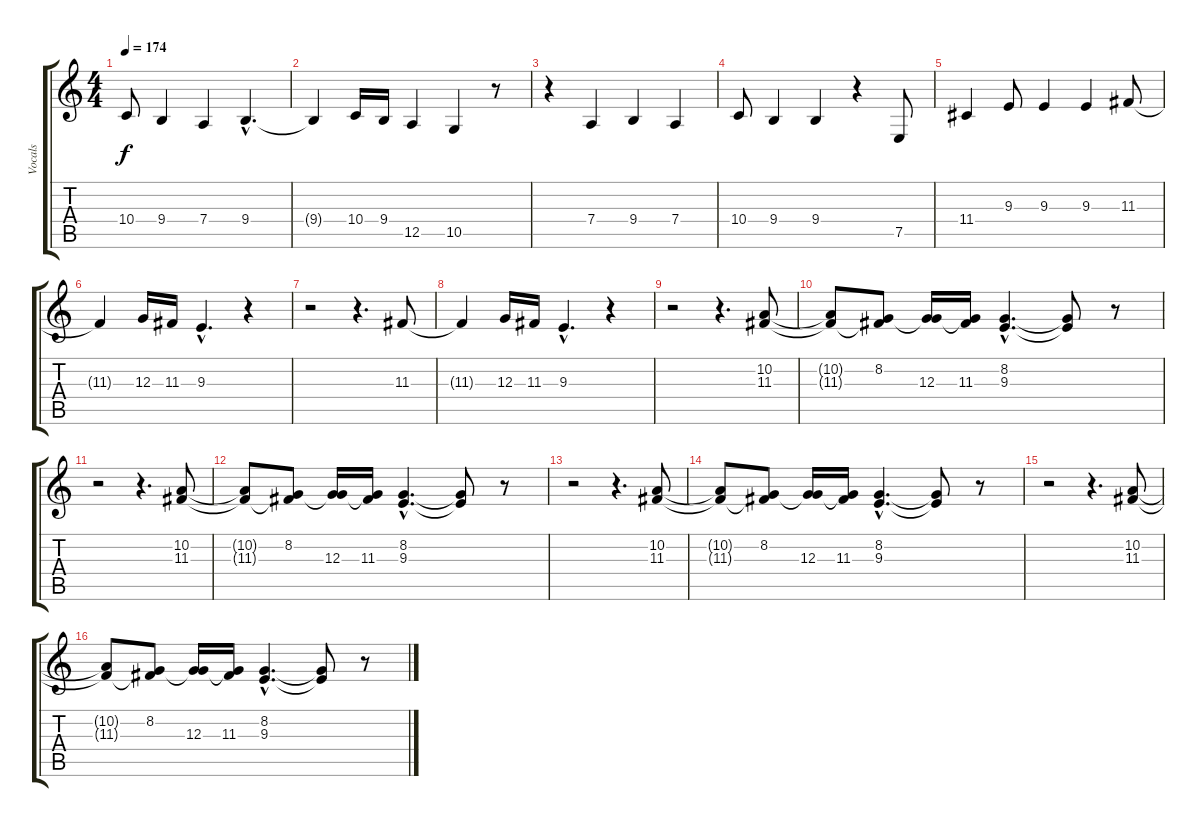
\track ("Vocals" "Vocals") {instrument lead1square}
\staff {score tabs}
\tuning (E4 B3 G3 D3 A2 E2) {hide}
\ts (4 4)
\tempo 174
\clef g2
\ks c
10.4.8{dy f} 9.4.4 7.4.4 9.4{hac}.4{d} |
9.4{t}.4 10.4.16 9.4.16 12.5.4 10.5.4 r.8 |
r.4 7.4.4 9.4.4 7.4.4 |
10.4.8 9.4.4 9.4.4 r.4 7.5.8 |
11.4.4 9.3.8 9.3.4 9.3.4 11.3.8 |
11.3{t}.4 12.3.16 11.3.16 9.3{hac}.4{d} r.4 |
r.2 r.4{d} 11.3.8 |
11.3{t}.4 12.3.16 11.3.16 9.3{hac}.4{d} r.4 |
r.2 r.4{d} (10.2 11.3).8 |
(10.2{t} 11.3{t}).8 (8.2 11.3{t}).8 (8.2{t} 12.3).16 (8.2{t} 11.3).16 (8.2{hac} 9.3{hac}).4{d} (8.2{t} 9.3{t}).8 r.8 |
r.2 r.4{d} (10.2 11.3).8 |
(10.2{t} 11.3{t}).8 (8.2 11.3{t}).8 (8.2{t} 12.3).16 (8.2{t} 11.3).16 (8.2{hac} 9.3{hac}).4{d} (8.2{t} 9.3{t}).8 r.8 |
r.2 r.4{d} (10.2 11.3).8 |
(10.2{t} 11.3{t}).8 (8.2 11.3{t}).8 (8.2{t} 12.3).16 (8.2{t} 11.3).16 (8.2{hac} 9.3{hac}).4{d} (8.2{t} 9.3{t}).8 r.8 |
r.2 r.4{d} (10.2 11.3).8 |
(10.2{t} 11.3{t}).8 (8.2 11.3{t}).8 (8.2{t} 12.3).16 (8.2{t} 11.3).16 (8.2{hac} 9.3{hac}).4{d} (8.2{t} 9.3{t}).8 r.8
